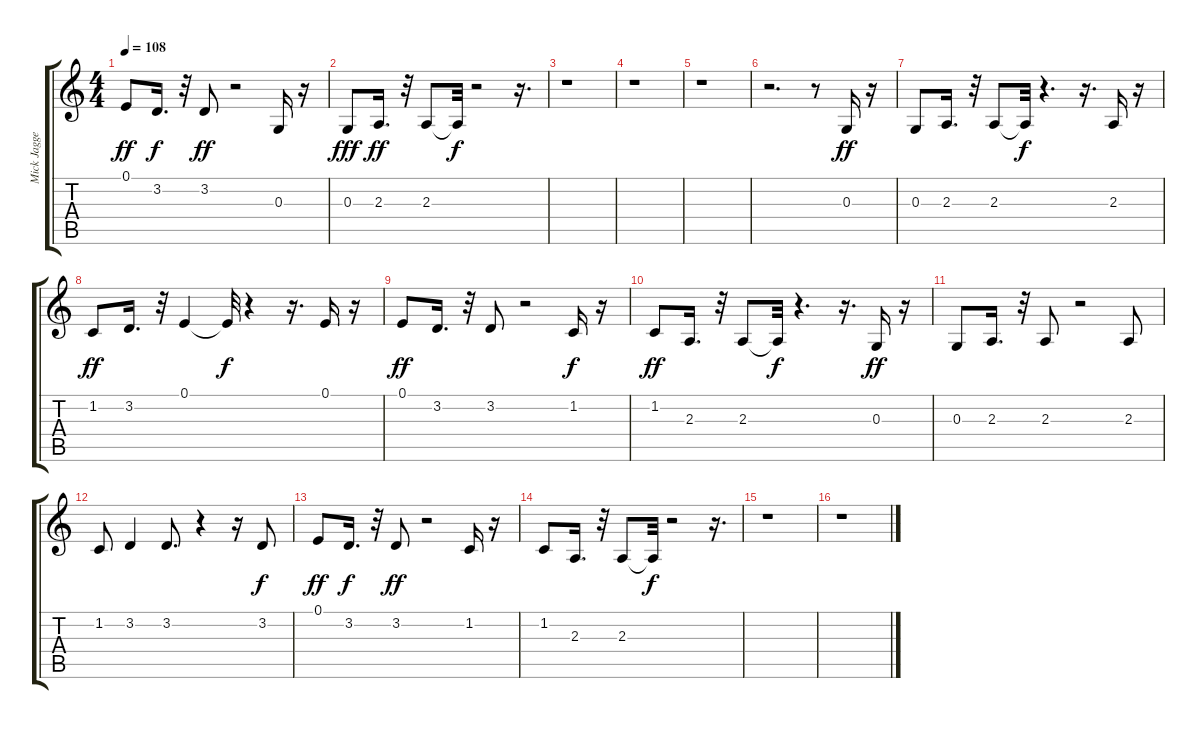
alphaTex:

\track ("Mick Jagger Vocal" "Mick Jagge") {instrument rockorgan}
\staff {score tabs}
\tuning (E4 B3 G3 D3 A2 E2) {hide}
\ts (4 4)
\tempo 108
\clef g2
\ks c
0.1.8{dy ff} 3.2.16{d dy f} r.32 3.2.8{dy ff} r.2 0.3.16 r.16 |
0.3.8{dy fff} 2.3.16{d dy ff} r.32 2.3.8 2.3{t}.32{dy f} r.2 r.16{d} |
r.1 |
r.1 |
r.1 |
r.2{d} r.8 0.3.16{dy ff} r.16 |
0.3.8 2.3.16{d} r.32 2.3.8 2.3{t}.32{dy f} r.4{d} r.16{d} 2.3.16 r.16 |
1.2.8{dy ff} 3.2.16{d} r.32 0.1.4 0.1{t}.32{dy f} r.4 r.16{d} 0.1.16 r.16 |
0.1.8{dy ff} 3.2.16{d} r.32 3.2.8 r.2 1.2.16{dy f} r.16 |
1.2.8{dy ff} 2.3.16{d} r.32 2.3.8 2.3{t}.32{dy f} r.4{d} r.16{d} 0.3.16{dy ff} r.16 |
0.3.8 2.3.16{d} r.32 2.3.8 r.2 2.3.8 |
1.2.8 3.2.4 3.2.8{d} r.4 r.16 3.2.8{dy f} |
0.1.8{dy ff} 3.2.16{d dy f} r.32 3.2.8{dy ff} r.2 1.2.16 r.16 |
1.2.8 2.3.16{d} r.32 2.3.8 2.3{t}.32{dy f} r.2 r.16{d} |
r.1 |
r.1
